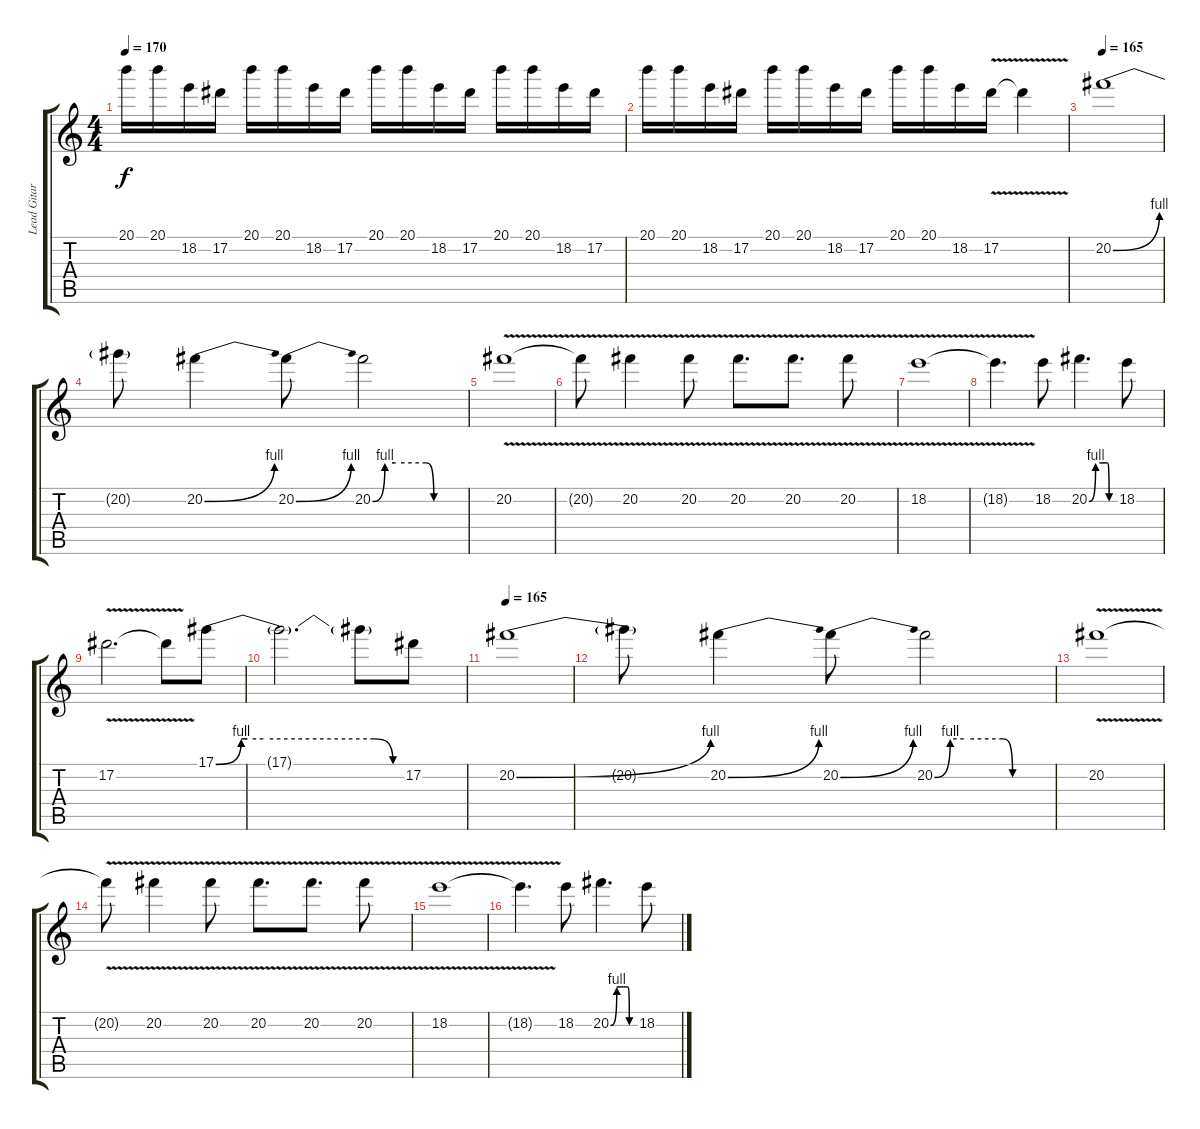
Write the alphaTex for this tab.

\track ("Lead Gitar" "Lead Gitar") {instrument distortionguitar}
\staff {score tabs}
\tuning (Eb4 Bb3 Gb3 Db3 Ab2 Eb2) {hide}
\ts (4 4)
\tempo 170
\clef g2
\ks c
20.1.16{dy f} 20.1.16 18.2.16 17.2.16 20.1.16 20.1.16 18.2.16 17.2.16 20.1.16 20.1.16 18.2.16 17.2.16 20.1.16 20.1.16 18.2.16 17.2.16 |
20.1.16 20.1.16 18.2.16 17.2.16 20.1.16 20.1.16 18.2.16 17.2.16 20.1.16 20.1.16 18.2.16 17.2{v}.16 17.2{t}.4 |
\tempo 165
20.2{be (bend 0 0 60 4)}.1 |
20.2{t}.8 20.2{be (bend 0 0 60 4)}.4 20.2{be (bend 0 0 60 4)}.8 20.2{be (custom 0 0 8 4 15 4 35 4 40 0 45 0 60 0)}.2 |
20.2{v}.1 |
20.2{t}.8 20.2{v}.4 20.2{v}.8 20.2{v}.8{d} 20.2{v}.8{d} 20.2{v}.8 |
18.2{v}.1 |
18.2{t}.4{d} 18.2.8 20.2{be (custom 0 0 15 4 32 4 42 4 46 0 48 0 51 0 60 0)}.4{d} 18.2.8 |
17.2{v}.2{d} 17.2{t}.8 17.1{be (custom 0 0 8 4 10 4 15 4 50 4 56 0 60 0)}.8 |
17.1{t}.2{d} 17.1{t}.8 17.2.8 |
\tempo 165
20.2{be (bend 0 0 60 4)}.1 |
20.2{t}.8 20.2{be (bend 0 0 60 4)}.4 20.2{be (bend 0 0 60 4)}.8 20.2{be (custom 0 0 8 4 15 4 35 4 40 0 45 0 60 0)}.2 |
20.2{v}.1 |
20.2{t}.8 20.2{v}.4 20.2{v}.8 20.2{v}.8{d} 20.2{v}.8{d} 20.2{v}.8 |
18.2{v}.1 |
18.2{t}.4{d} 18.2.8 20.2{be (custom 0 0 15 4 32 4 42 4 46 0 48 0 51 0 60 0)}.4{d} 18.2.8
